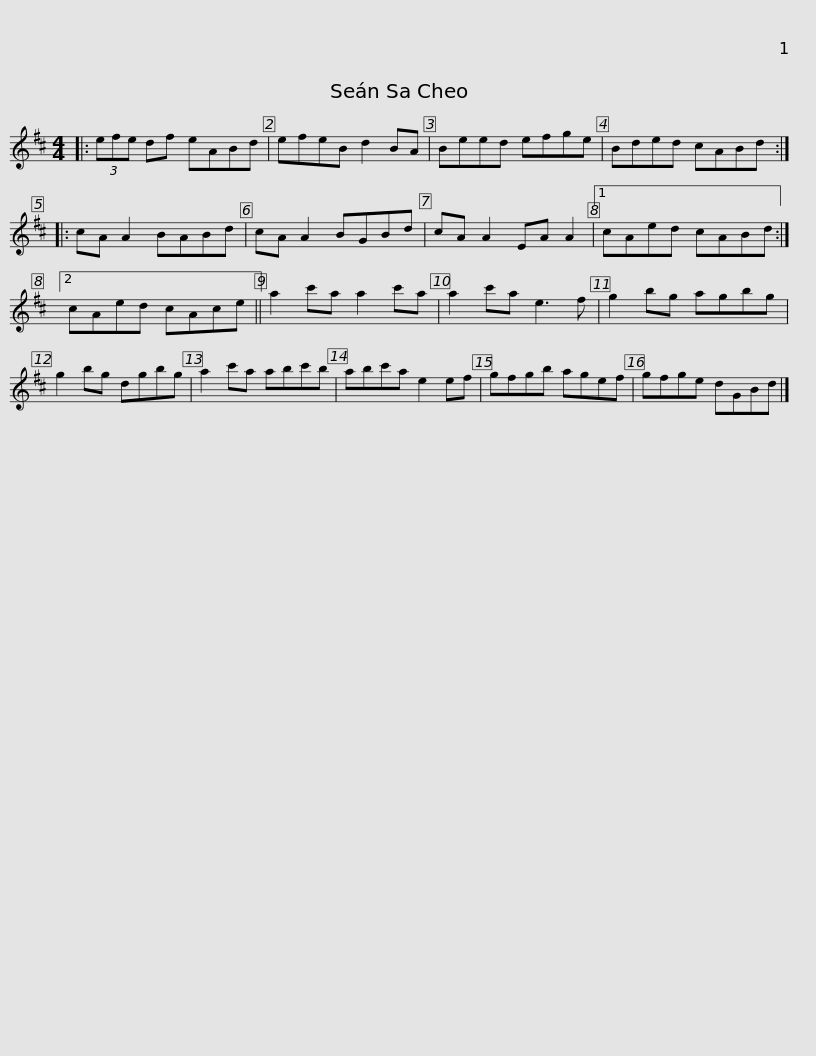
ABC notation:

X:1
L:1/8
M:4/4
I:linebreak $
K:D
V:1 treble
V:1
|: (3efe df eABd | efeB d2 BA | Beed efge | Bded cABd :: cA A2 BABd |$ %5
 cA A2 BGBd | cA A2 EA A2 |1 cAed cABd :|2 cAed cAce || a2 c'a a2 c'a | %10
 a2 c'a e3 f |$ g2 bg agbg | g2 bg dgbg | a2 c'a abc'b | abc'a e2 ef | %15
 gfgb agef |$ gfge dGBd |] %17
